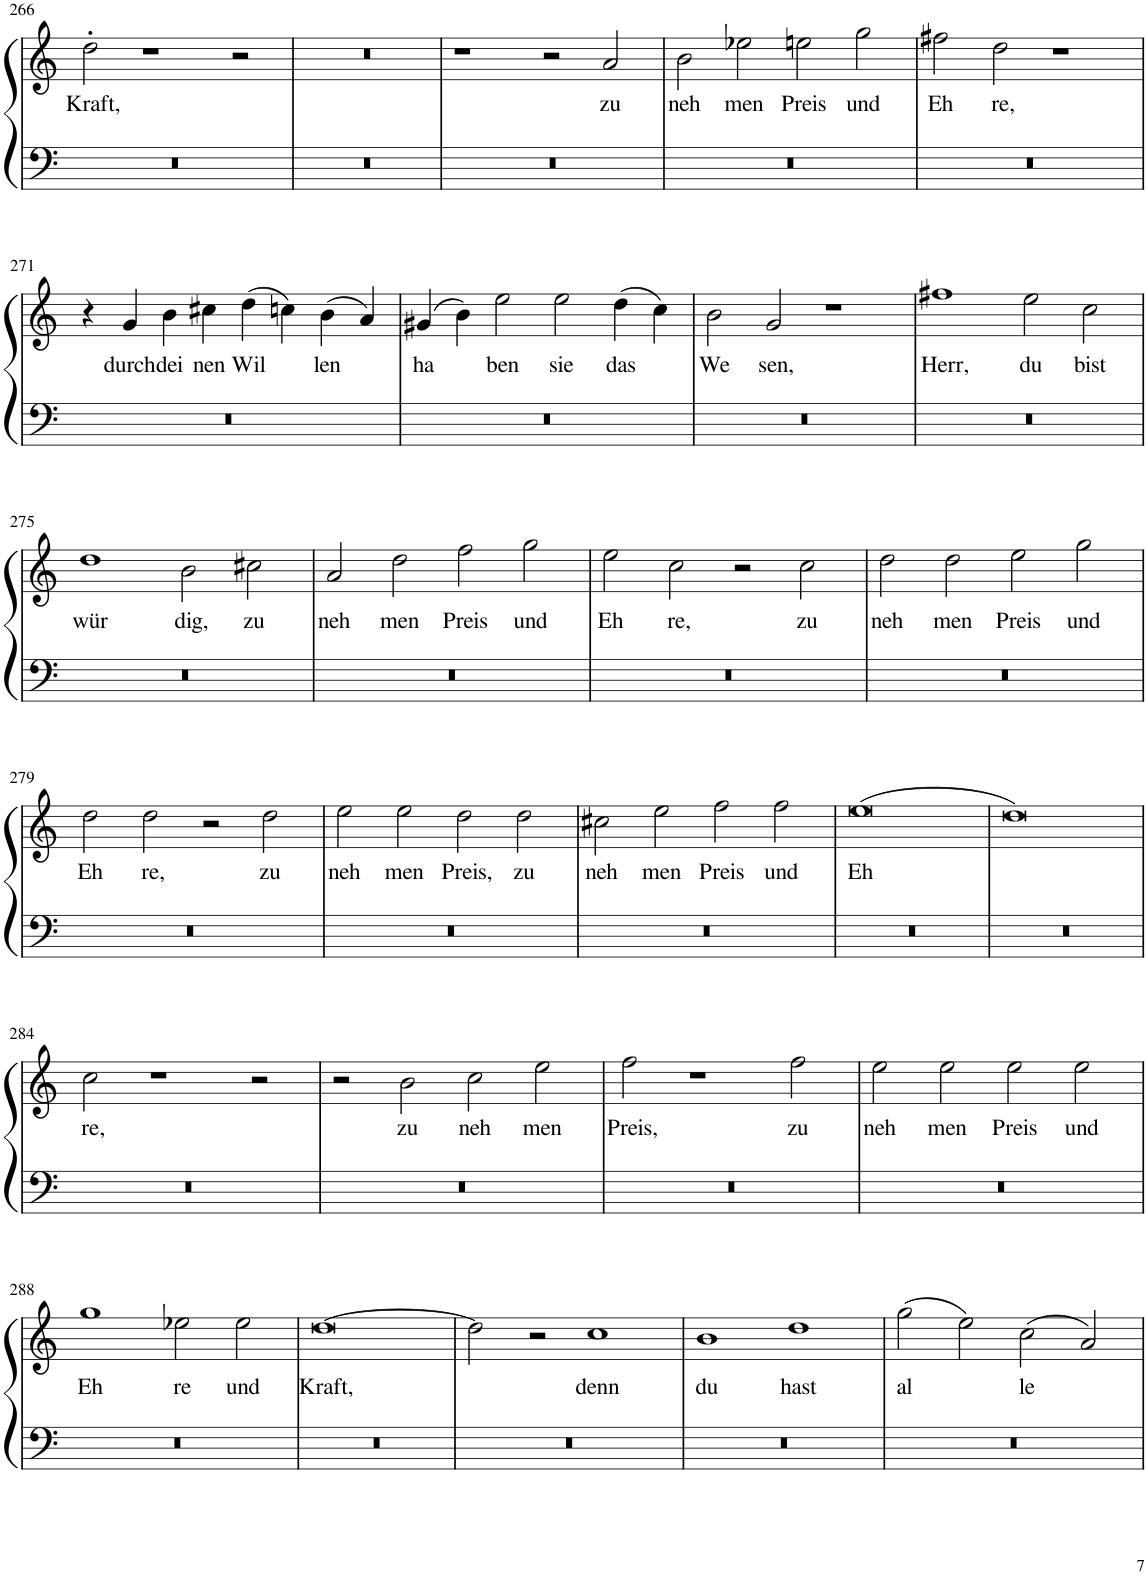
**kern	**kern	**text
*part1	*part1	*part1
*staff2	*staff1	*staff1
*I"Piano	*	*
*I'Pno.	*	*
!!LO:PB:g=z
*clefF4	*clefG2	*
*k[]	*k[]	*
*M4/2	*M4/2	*
=266	=266	=266
!	!	!LO:LY:b
0r	2dd'\	Kraft,
.	1.r	.
2ryy	2r	.
=267	=267	=267
0r	0r	.
2ryy	2r	.
=268	=268	=268
0r	0r	.
1ryy	2r	.
!	!	!LO:LY:b
.	2a/	zu
=269	=269	=269
!	!	!LO:LY:b
0r	2b\	neh
!	!	!LO:LY:b
.	2ee-X\	men
!	!	!LO:LY:b
.	2een\	Preis
!	!	!LO:LY:b
.	2gg\	und
=270	=270	=270
!	!	!LO:LY:b
0r	2ff#X\	Eh
!	!	!LO:LY:b
.	2dd\	re,
.	1r	.
!!LO:LB:g=z
=271	=271	=271
0r	4r	.
.	1r	.
!	!	!LO:LY:b
.	4g/	durch
!	!	!LO:LY:b
.	4b\	dei
!	!	!LO:LY:b
.	4cc#X\	nen
!	!	!LO:LY:b
1ryy	(4dd\	Wil
.	4ccn\)	.
!	!	!LO:LY:b
.	(4b\	len
.	4a/)	.
=272	=272	=272
!	!	!LO:LY:b
0r	(4g#X/	ha
.	4b\)	.
!	!	!LO:LY:b
.	2ee\	ben
!	!	!LO:LY:b
.	2ee\	sie
!	!	!LO:LY:b
.	(4dd\	das
.	4cc\)	.
=273	=273	=273
!	!	!LO:LY:b
0r	2b\	We
!	!	!LO:LY:b
.	2g/	sen,
.	1r	.
=274	=274	=274
!	!	!LO:LY:b
0r	1ff#X	Herr,
.	1r	.
!	!	!LO:LY:b
1ryy	2ee\	du
!	!	!LO:LY:b
.	2cc\	bist
!!LO:LB:g=z
=275	=275	=275
!	!	!LO:LY:b
0r	1dd	wür
!	!	!LO:LY:b
.	2b\	dig,
!	!	!LO:LY:b
.	2cc#X\	zu
=276	=276	=276
!	!	!LO:LY:b
0r	2a/	neh
!	!	!LO:LY:b
.	2dd\	men
!	!	!LO:LY:b
.	2ff\	Preis
!	!	!LO:LY:b
.	2gg\	und
=277	=277	=277
!	!	!LO:LY:b
0r	2ee\	Eh
!	!	!LO:LY:b
.	2cc\	re,
.	2r	.
!	!	!LO:LY:b
.	2cc\	zu
=278	=278	=278
!	!	!LO:LY:b
0r	2dd\	neh
!	!	!LO:LY:b
.	2dd\	men
!	!	!LO:LY:b
.	2ee\	Preis
!	!	!LO:LY:b
.	2gg\	und
!!LO:LB:g=z
=279	=279	=279
!	!	!LO:LY:b
0r	2dd\	Eh
!	!	!LO:LY:b
.	2dd\	re,
.	2r	.
!	!	!LO:LY:b
.	2dd\	zu
=280	=280	=280
!	!	!LO:LY:b
0r	2ee\	neh
!	!	!LO:LY:b
.	2ee\	men
!	!	!LO:LY:b
.	2dd\	Preis,
!	!	!LO:LY:b
.	2dd\	zu
=281	=281	=281
!	!	!LO:LY:b
0r	2cc#X\	neh
!	!	!LO:LY:b
.	2ee\	men
!	!	!LO:LY:b
.	2ff\	Preis
!	!	!LO:LY:b
.	2ff\	und
=282	=282	=282
!	!	!LO:LY:b
0r	(0ee	Eh
=283	=283	=283
0r	0dd)	.
!!LO:LB:g=z
=284	=284	=284
!	!	!LO:LY:b
0r	2cc\	re,
.	1.r	.
2ryy	2r	.
=285	=285	=285
0r	2r	.
.	2r	.
!	!	!LO:LY:b
.	2b\	zu
!	!	!LO:LY:b
.	2cc\	neh
!	!	!LO:LY:b
2ryy	2ee\	men
=286	=286	=286
!	!	!LO:LY:b
0r	2ff\	Preis,
.	1.r	.
!	!	!LO:LY:b
2ryy	2ff\	zu
=287	=287	=287
!	!	!LO:LY:b
0r	2ee\	neh
.	2r	.
!	!	!LO:LY:b
.	2ee\	men
!	!	!LO:LY:b
.	2ee\	Preis
!	!	!LO:LY:b
2ryy	2ee\	und
!!LO:LB:g=z
=288	=288	=288
!	!	!LO:LY:b
0r	1gg	Eh
!	!	!LO:LY:b
.	2ee-X\	re
!	!	!LO:LY:b
.	2ee-\	und
=289	=289	=289
!	!	!LO:LY:b
0r	[0dd	Kraft,
=290	=290	=290
0r	2dd\]	.
.	2r	.
!	!	!LO:LY:b
.	1cc	denn
=291	=291	=291
!	!	!LO:LY:b
0r	1b	du
!	!	!LO:LY:b
.	1dd	hast
=292	=292	=292
!	!	!LO:LY:b
0r	(2gg\	al
.	2ee\)	.
!	!	!LO:LY:b
.	(2cc\	le
.	2a/)	.
=	=	=
*-	*-	*-
